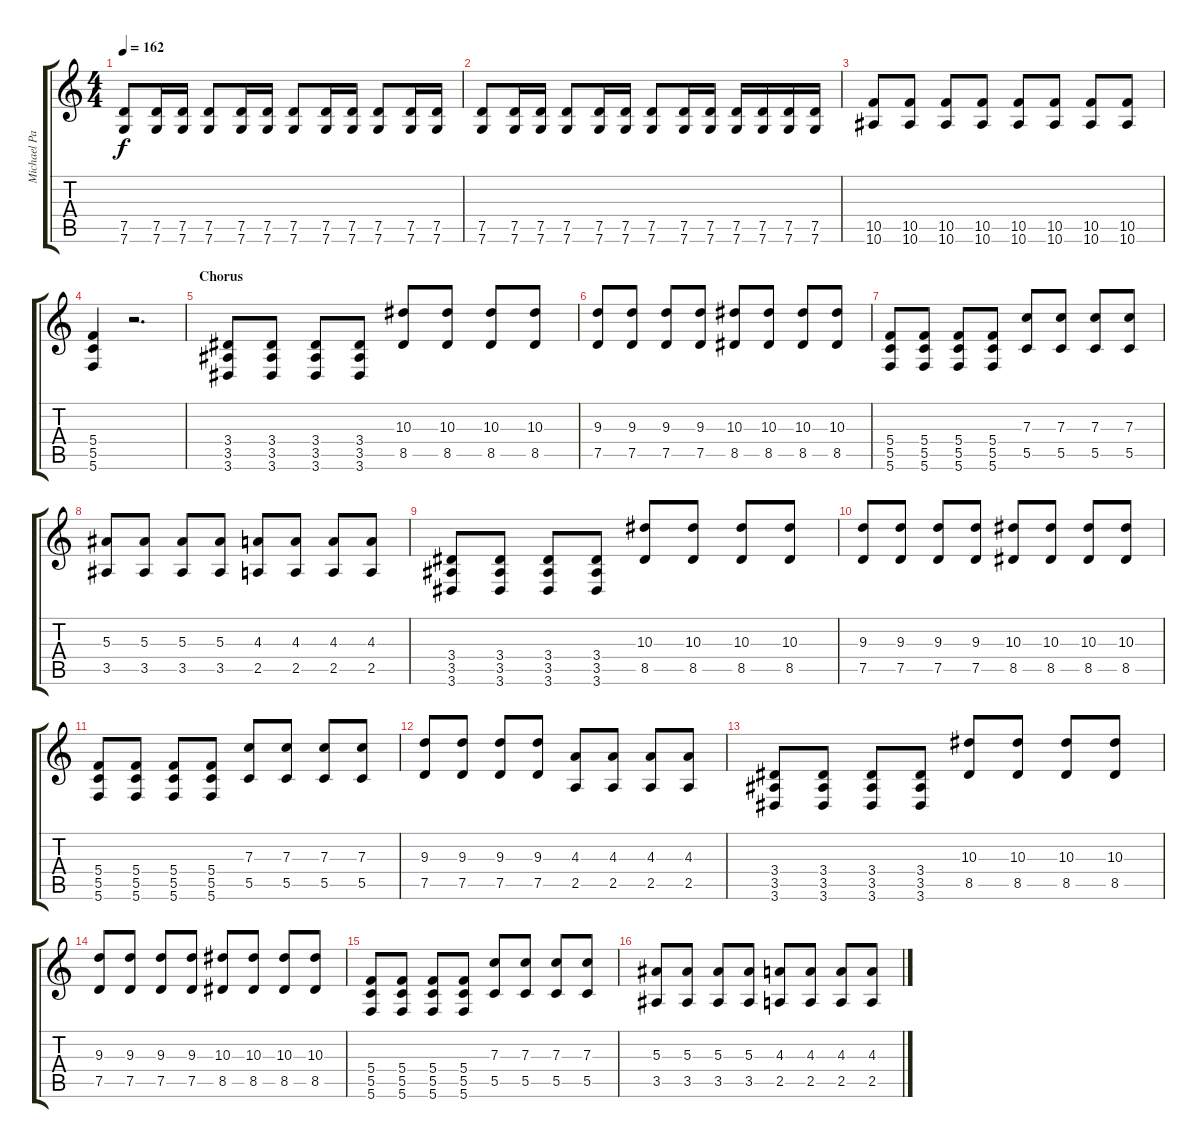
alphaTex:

\track ("Michael Padget" "Michael Pa") {instrument distortionguitar}
\staff {score tabs}
\tuning (D4 A3 F3 C3 G2 C2) {hide}
\ts (4 4)
\tempo 162
\clef g2
\ks c
(7.5 7.6).8{dy f} (7.5 7.6).16 (7.5 7.6).16 (7.5 7.6).8 (7.5 7.6).16 (7.5 7.6).16 (7.5 7.6).8 (7.5 7.6).16 (7.5 7.6).16 (7.5 7.6).8 (7.5 7.6).16 (7.5 7.6).16 |
(7.5 7.6).8 (7.5 7.6).16 (7.5 7.6).16 (7.5 7.6).8 (7.5 7.6).16 (7.5 7.6).16 (7.5 7.6).8 (7.5 7.6).16 (7.5 7.6).16 (7.5 7.6).16 (7.5 7.6).16 (7.5 7.6).16 (7.5 7.6).16 |
(10.5 10.6).8 (10.5 10.6).8 (10.5 10.6).8 (10.5 10.6).8 (10.5 10.6).8 (10.5 10.6).8 (10.5 10.6).8 (10.5 10.6).8 |
(5.4 5.5 5.6).4 r.2{d} |
\section ("" "Chorus")
(3.4 3.5 3.6).8{volume 16} (3.4 3.5 3.6).8 (3.4 3.5 3.6).8 (3.4 3.5 3.6).8 (10.3 8.5).8 (10.3 8.5).8 (10.3 8.5).8 (10.3 8.5).8 |
(9.3 7.5).8 (9.3 7.5).8 (9.3 7.5).8 (9.3 7.5).8 (10.3 8.5).8 (10.3 8.5).8 (10.3 8.5).8 (10.3 8.5).8 |
(5.4 5.5 5.6).8 (5.4 5.5 5.6).8 (5.4 5.5 5.6).8 (5.4 5.5 5.6).8 (7.3 5.5).8 (7.3 5.5).8 (7.3 5.5).8 (7.3 5.5).8 |
(5.3 3.5).8 (5.3 3.5).8 (5.3 3.5).8 (5.3 3.5).8 (4.3 2.5).8 (4.3 2.5).8 (4.3 2.5).8 (4.3 2.5).8 |
(3.4 3.5 3.6).8 (3.4 3.5 3.6).8 (3.4 3.5 3.6).8 (3.4 3.5 3.6).8 (10.3 8.5).8 (10.3 8.5).8 (10.3 8.5).8 (10.3 8.5).8 |
(9.3 7.5).8 (9.3 7.5).8 (9.3 7.5).8 (9.3 7.5).8 (10.3 8.5).8 (10.3 8.5).8 (10.3 8.5).8 (10.3 8.5).8 |
(5.4 5.5 5.6).8 (5.4 5.5 5.6).8 (5.4 5.5 5.6).8 (5.4 5.5 5.6).8 (7.3 5.5).8 (7.3 5.5).8 (7.3 5.5).8 (7.3 5.5).8 |
(9.3 7.5).8 (9.3 7.5).8 (9.3 7.5).8 (9.3 7.5).8 (4.3 2.5).8 (4.3 2.5).8 (4.3 2.5).8 (4.3 2.5).8 |
(3.4 3.5 3.6).8 (3.4 3.5 3.6).8 (3.4 3.5 3.6).8 (3.4 3.5 3.6).8 (10.3 8.5).8 (10.3 8.5).8 (10.3 8.5).8 (10.3 8.5).8 |
(9.3 7.5).8 (9.3 7.5).8 (9.3 7.5).8 (9.3 7.5).8 (10.3 8.5).8 (10.3 8.5).8 (10.3 8.5).8 (10.3 8.5).8 |
(5.4 5.5 5.6).8 (5.4 5.5 5.6).8 (5.4 5.5 5.6).8 (5.4 5.5 5.6).8 (7.3 5.5).8 (7.3 5.5).8 (7.3 5.5).8 (7.3 5.5).8 |
(5.3 3.5).8 (5.3 3.5).8 (5.3 3.5).8 (5.3 3.5).8 (4.3 2.5).8 (4.3 2.5).8 (4.3 2.5).8 (4.3 2.5).8
